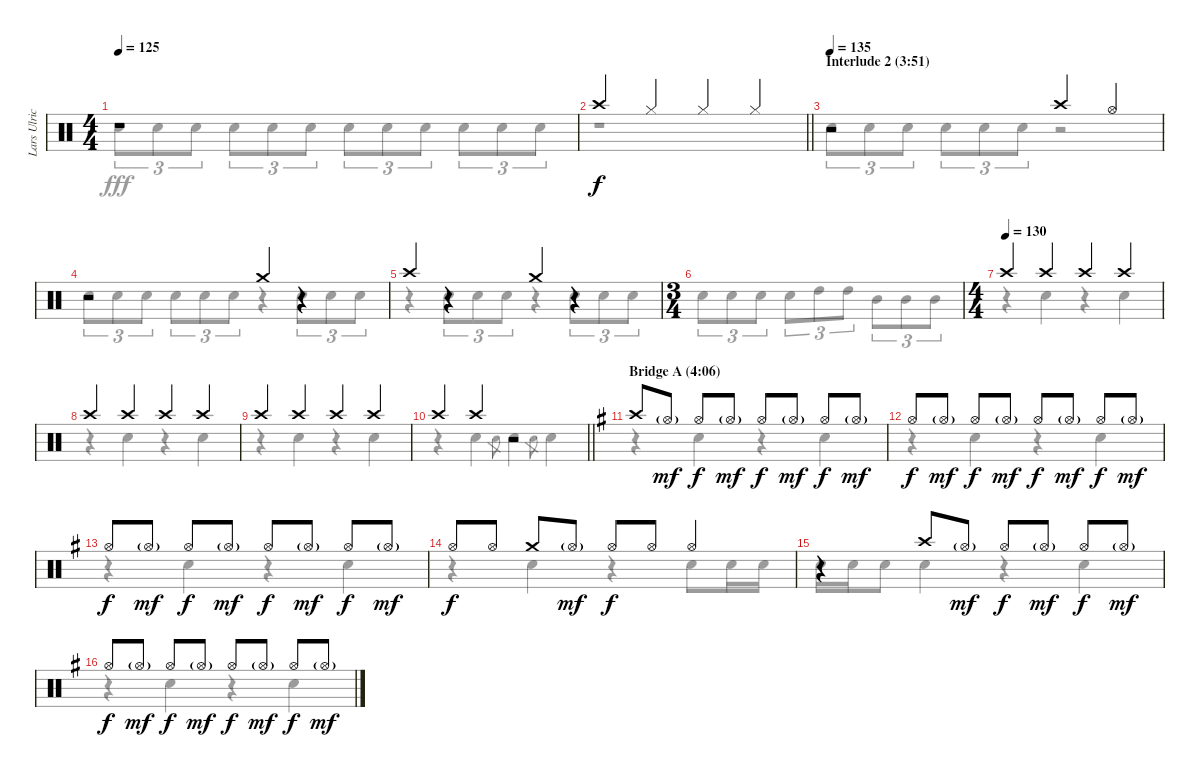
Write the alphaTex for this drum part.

\track ("Lars Ulrich Drums" "Lars Ulric") {instrument percussion}
\staff {score}
\articulation defaults
\voice
\ts (4 4)
\tempo 125
\clef neutral
\ks aminor
r.1{dy f} |
\barLineRight lightlight "Crash high (hit)".4 "Hi-Hat (closed)".4 "Hi-Hat (closed)".4 "Hi-Hat (closed)".4
|
\section ("" "Interlude 2 (3:51)")
\tempo 135
r.2 "Crash high (hit)".4 "Hi-Hat (open)".4 |
r.2 "Crash medium (hit)".4 r.4 |
"Crash high (hit)".4 r.4 "Crash medium (hit)".4 r.4 |
\ts (3 4)
|
\ts (4 4)
\tempo (130)
"Crash high (hit)".4 "Crash high (hit)".4 "Crash high (hit)".4 "Crash high (hit)".4 |
"Crash high (hit)".4 "Crash high (hit)".4 "Crash high (hit)".4 "Crash high (hit)".4 |
"Crash high (hit)".4 "Crash high (hit)".4 "Crash high (hit)".4 "Crash high (hit)".4 |
\barLineRight lightlight "Crash high (hit)".4 "Crash high (hit)".4
r.2 |
\section ("" "Bridge A (4:06)")
\ks eminor "Crash high (hit)".8 "Hi-Hat (open)"{g}.8{dy mf} "Hi-Hat (open)".8{dy f} "Hi-Hat (open)"{g}.8{dy mf} "Hi-Hat (open)".8{dy f} "Hi-Hat (open)"{g}.8{dy mf} "Hi-Hat (open)".8{dy f} "Hi-Hat (open)"{g}.8{dy mf}
|
"Hi-Hat (open)".8{dy f} "Hi-Hat (open)"{g}.8{dy mf} "Hi-Hat (open)".8{dy f} "Hi-Hat (open)"{g}.8{dy mf} "Hi-Hat (open)".8{dy f} "Hi-Hat (open)"{g}.8{dy mf} "Hi-Hat (open)".8{dy f} "Hi-Hat (open)"{g}.8{dy mf} |
"Hi-Hat (open)".8{dy f} "Hi-Hat (open)"{g}.8{dy mf} "Hi-Hat (open)".8{dy f} "Hi-Hat (open)"{g}.8{dy mf} "Hi-Hat (open)".8{dy f} "Hi-Hat (open)"{g}.8{dy mf} "Hi-Hat (open)".8{dy f} "Hi-Hat (open)"{g}.8{dy mf} |
"Hi-Hat (open)".8{dy f} "Hi-Hat (open)".8 "Crash medium (hit)".8 "Hi-Hat (open)"{g}.8{dy mf} "Hi-Hat (open)".8{dy f} "Hi-Hat (open)".8 "Hi-Hat (open)".4 |
r.4 "Crash high (hit)".8 "Hi-Hat (open)"{g}.8{dy mf} "Hi-Hat (open)".8{dy f} "Hi-Hat (open)"{g}.8{dy mf} "Hi-Hat (open)".8{dy f} "Hi-Hat (open)"{g}.8{dy mf} |
"Hi-Hat (open)".8{dy f} "Hi-Hat (open)"{g}.8{dy mf} "Hi-Hat (open)".8{dy f} "Hi-Hat (open)"{g}.8{dy mf} "Hi-Hat (open)".8{dy f} "Hi-Hat (open)"{g}.8{dy mf} "Hi-Hat (open)".8{dy f} "Hi-Hat (open)"{g}.8{dy mf}
\voice
\clef neutral
\ottava regular
\simile none
\ks aminor "Electric Snare (hit)".8{tu (3 2) dy fff} "Electric Snare (hit)".8{tu (3 2)} "Electric Snare (hit)".8{tu (3 2)} "Electric Snare (hit)".8{tu (3 2)} "Electric Snare (hit)".8{tu (3 2)} "Electric Snare (hit)".8{tu (3 2)} "Electric Snare (hit)".8{tu (3 2)} "Electric Snare (hit)".8{tu (3 2)} "Electric Snare (hit)".8{tu (3 2)} "Electric Snare (hit)".8{tu (3 2)} "Electric Snare (hit)".8{tu (3 2)} "Electric Snare (hit)".8{tu (3 2)}
|
\barLineRight lightlight
r.1 |
"Electric Snare (hit)".8{tu (3 2)} "Electric Snare (hit)".8{tu (3 2)} "Electric Snare (hit)".8{tu (3 2)} "Electric Snare (hit)".8{tu (3 2)} "Electric Snare (hit)".8{tu (3 2)} "Electric Snare (hit)".8{tu (3 2)} r.2 |
"Electric Snare (hit)".8{tu (3 2)} "Electric Snare (hit)".8{tu (3 2)} "Electric Snare (hit)".8{tu (3 2)} "Electric Snare (hit)".8{tu (3 2)} "Electric Snare (hit)".8{tu (3 2)} "Electric Snare (hit)".8{tu (3 2)} r.4 "Electric Snare (hit)".8{tu (3 2)} "Electric Snare (hit)".8{tu (3 2)} "Electric Snare (hit)".8{tu (3 2)} |
r.4 "Electric Snare (hit)".8{tu (3 2)} "Electric Snare (hit)".8{tu (3 2)} "Electric Snare (hit)".8{tu (3 2)} r.4 "Electric Snare (hit)".8{tu (3 2)} "Electric Snare (hit)".8{tu (3 2)} "Electric Snare (hit)".8{tu (3 2)} |
"Electric Snare (hit)".8{tu (3 2)} "Electric Snare (hit)".8{tu (3 2)} "Electric Snare (hit)".8{tu (3 2)} "Electric Snare (hit)".8{tu (3 2)} "High Tom (hit)".8{tu (3 2)} "High Tom (hit)".8{tu (3 2)} "Mid Tom (hit)".8{tu (3 2)} "Mid Tom (hit)".8{tu (3 2)} "Mid Tom (hit)".8{tu (3 2)} |
r.4 "Electric Snare (hit)".4 r.4 "Electric Snare (hit)".4 |
r.4 "Electric Snare (hit)".4 r.4 "Electric Snare (hit)".4 |
r.4 "Electric Snare (hit)".4 r.4 "Electric Snare (hit)".4 |
\barLineRight lightlight
r.4 "Electric Snare (hit)".4 "Electric Snare (hit)".8{gr} "Electric Snare (hit)".4 "Electric Snare (hit)".8{gr} "Electric Snare (hit)".4 |
\ks eminor
r.4 "Electric Snare (hit)".4 r.4 "Electric Snare (hit)".4 |
r.4 "Electric Snare (hit)".4 r.4 "Electric Snare (hit)".4 |
r.4 "Electric Snare (hit)".4 r.4 "Electric Snare (hit)".4 |
r.4 "Electric Snare (hit)".4 r.4 "Electric Snare (hit)".8 "Electric Snare (hit)".16 "Electric Snare (hit)".16 |
"Electric Snare (hit)".16 "Electric Snare (hit)".16 "Electric Snare (hit)".8 "Electric Snare (hit)".4 r.4 "Electric Snare (hit)".4 |
r.4 "Electric Snare (hit)".4 r.4 "Electric Snare (hit)".4
